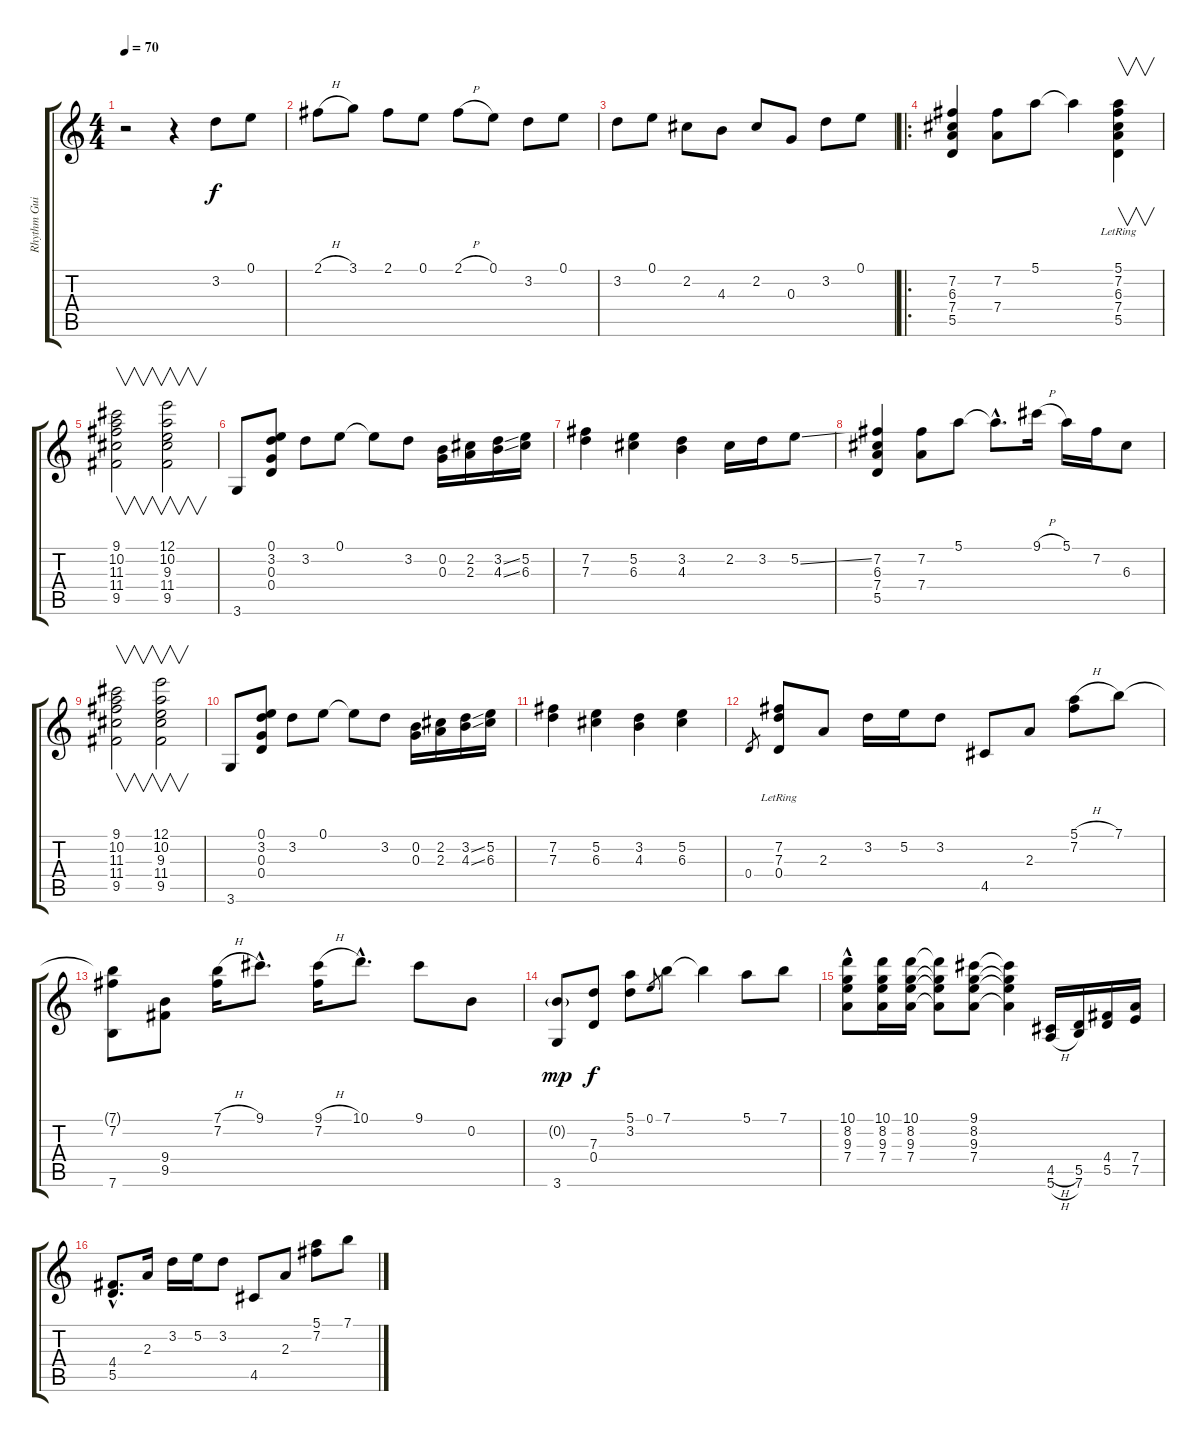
\track ("Rhythm Guitar1" "Rhythm Gui") {instrument acousticguitarnylon}
\staff {score tabs}
\tuning (E4 B3 G3 D3 A2 E2) {hide}
\ts (4 4)
\tempo 70
\clef g2
\ks c
r.2{dy f instrument acousticguitarnylon} r.4 3.2.8 0.1.8 |
2.1{h}.8 3.1.8 2.1.8 0.1.8 2.1{h}.8 0.1.8 3.2.8 0.1.8 |
3.2.8 0.1.8 2.2.8 4.3.8 2.2.8 0.3.8 3.2.8 0.1.8 |
\ro
(7.2 6.3 7.4 5.5).4 (7.2 7.4).8 5.1.8 5.1{t}.4 (5.1{lr} 7.2 6.3 7.4 5.5).4{v} |
(9.1 10.2 11.3 11.4 9.5).2{v} (12.1 10.2 9.3 11.4 9.5).2{v} |
3.6.8 (0.1 3.2 0.3 0.4).8 3.2.8 0.1.8 0.1{t}.8 3.2.8 (0.2 0.3).16 (2.2 2.3).16 (3.2{ss} 4.3{ss}).16 (5.2 6.3).16 |
(7.2 7.3).4 (5.2 6.3).4 (3.2 4.3).4 2.2.16 3.2.16 5.2{ss}.8 |
(7.2 6.3 7.4 5.5).4 (7.2 7.4).8 5.1.8 5.1{hac t}.8{d} 9.1{h}.16 5.1.16 7.2.16 6.3.8 |
(9.1 10.2 11.3 11.4 9.5).2{v} (12.1 10.2 9.3 11.4 9.5).2{v} |
3.6.8 (0.1 3.2 0.3 0.4).8 3.2.8 0.1.8 0.1{t}.8 3.2.8 (0.2 0.3).16 (2.2 2.3).16 (3.2{ss} 4.3{ss}).16 (5.2 6.3).16 |
(7.2 7.3).4 (5.2 6.3).4 (3.2 4.3).4 (5.2 6.3).4 |
0.4.8{gr} (7.2{lr} 7.3{lr} 0.4{lr}).8 2.3.8 3.2.16 5.2.16 3.2.8 4.5.8 2.3.8 (5.1{h} 7.2).8 7.1.8 |
(7.1{t} 7.2 7.6).8 (9.4 9.5).8 (7.1{h} 7.2).16 9.1{hac}.8{d} (9.1{h} 7.2).16 10.1{hac}.8{d} 9.1.8 0.2.8 |
(0.2{g} 3.6).8{dy mp} (7.3 0.4).8{dy f} (5.1 3.2).8 0.1.8{gr} 7.1.8 7.1{t}.4 5.1.8 7.1.8 |
(10.1{hac} 8.2 9.3 7.4).8 (10.1 8.2 9.3 7.4).16 (10.1 8.2 9.3 7.4).16 (10.1{t} 8.2{t} 9.3{t} 7.4{t}).8 (9.1 8.2 9.3 7.4).8 (9.1{t} 8.2{t} 9.3{t} 7.4{t}).4 (4.5{h} 5.6{h}).16 (5.5 7.6).16 (4.4 5.5).16 (7.4 7.5).16 |
(4.4{hac} 5.5{hac}).8{d} 2.3.16 3.2.16 5.2.16 3.2.8 4.5.8 2.3.8 (5.1 7.2).8 7.1.8
